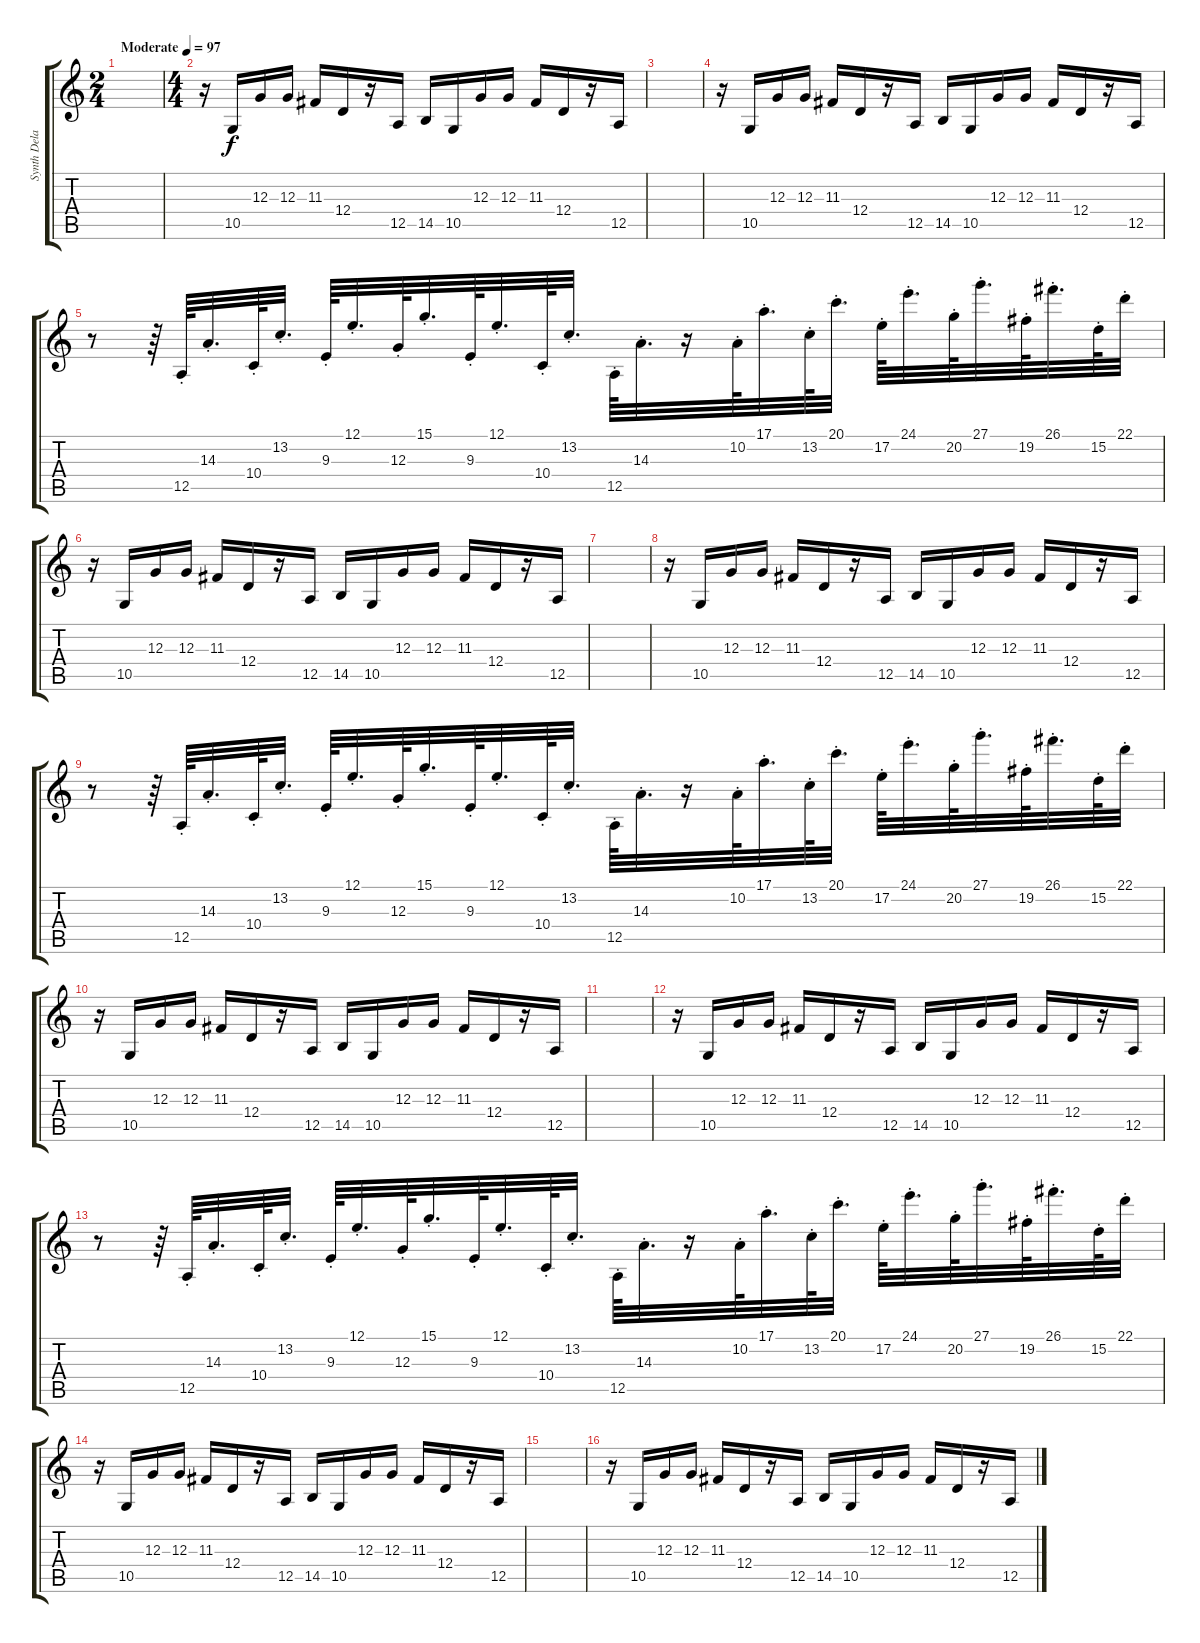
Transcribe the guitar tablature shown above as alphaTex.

\track ("Synth Delay Left Ch." "Synth Dela") {instrument lead2sawtooth}
\staff {score tabs}
\tuning (E4 B3 G3 D3 A2 E2) {hide}
\ts (2 4)
\tempo (97 "Moderate")
\clef g2
\ks c
|
\ts (4 4)
r.16 10.5.16 12.3.16 12.3.16 11.3.16 12.4.16 r.16 12.5.16 14.5.16 10.5.16 12.3.16 12.3.16 11.3.16 12.4.16 r.16 12.5.16 |
|
r.16 10.5.16 12.3.16 12.3.16 11.3.16 12.4.16 r.16 12.5.16 14.5.16 10.5.16 12.3.16 12.3.16 11.3.16 12.4.16 r.16 12.5.16 |
r.8 r.64 12.5{st}.64 14.3{st}.32{d} 10.4{st}.64 13.2{st}.32{d} 9.3{st}.64 12.1{st}.32{d} 12.3{st}.64 15.1{st}.32{d} 9.3{st}.64 12.1{st}.32{d} 10.4{st}.64 13.2{st}.32{d} 12.5{st}.64 14.3{st}.32{d} r.16 10.2{st}.64 17.1{st}.32{d} 13.2{st}.64 20.1{st}.32{d} 17.2{st}.64 24.1{st}.32{d} 20.2{st}.64 27.1{st}.32{d} 19.2{st}.64 26.1{st}.32{d} 15.2{st}.64 22.1{st}.32 |
r.16 10.5.16 12.3.16 12.3.16 11.3.16 12.4.16 r.16 12.5.16 14.5.16 10.5.16 12.3.16 12.3.16 11.3.16 12.4.16 r.16 12.5.16 |
|
r.16 10.5.16 12.3.16 12.3.16 11.3.16 12.4.16 r.16 12.5.16 14.5.16 10.5.16 12.3.16 12.3.16 11.3.16 12.4.16 r.16 12.5.16 |
r.8 r.64 12.5{st}.64 14.3{st}.32{d} 10.4{st}.64 13.2{st}.32{d} 9.3{st}.64 12.1{st}.32{d} 12.3{st}.64 15.1{st}.32{d} 9.3{st}.64 12.1{st}.32{d} 10.4{st}.64 13.2{st}.32{d} 12.5{st}.64 14.3{st}.32{d} r.16 10.2{st}.64 17.1{st}.32{d} 13.2{st}.64 20.1{st}.32{d} 17.2{st}.64 24.1{st}.32{d} 20.2{st}.64 27.1{st}.32{d} 19.2{st}.64 26.1{st}.32{d} 15.2{st}.64 22.1{st}.32 |
r.16 10.5.16 12.3.16 12.3.16 11.3.16 12.4.16 r.16 12.5.16 14.5.16 10.5.16 12.3.16 12.3.16 11.3.16 12.4.16 r.16 12.5.16 |
|
r.16 10.5.16 12.3.16 12.3.16 11.3.16 12.4.16 r.16 12.5.16 14.5.16 10.5.16 12.3.16 12.3.16 11.3.16 12.4.16 r.16 12.5.16 |
r.8 r.64 12.5{st}.64 14.3{st}.32{d} 10.4{st}.64 13.2{st}.32{d} 9.3{st}.64 12.1{st}.32{d} 12.3{st}.64 15.1{st}.32{d} 9.3{st}.64 12.1{st}.32{d} 10.4{st}.64 13.2{st}.32{d} 12.5{st}.64 14.3{st}.32{d} r.16 10.2{st}.64 17.1{st}.32{d} 13.2{st}.64 20.1{st}.32{d} 17.2{st}.64 24.1{st}.32{d} 20.2{st}.64 27.1{st}.32{d} 19.2{st}.64 26.1{st}.32{d} 15.2{st}.64 22.1{st}.32 |
r.16 10.5.16 12.3.16 12.3.16 11.3.16 12.4.16 r.16 12.5.16 14.5.16 10.5.16 12.3.16 12.3.16 11.3.16 12.4.16 r.16 12.5.16 |
|
r.16 10.5.16 12.3.16 12.3.16 11.3.16 12.4.16 r.16 12.5.16 14.5.16 10.5.16 12.3.16 12.3.16 11.3.16 12.4.16 r.16 12.5.16
